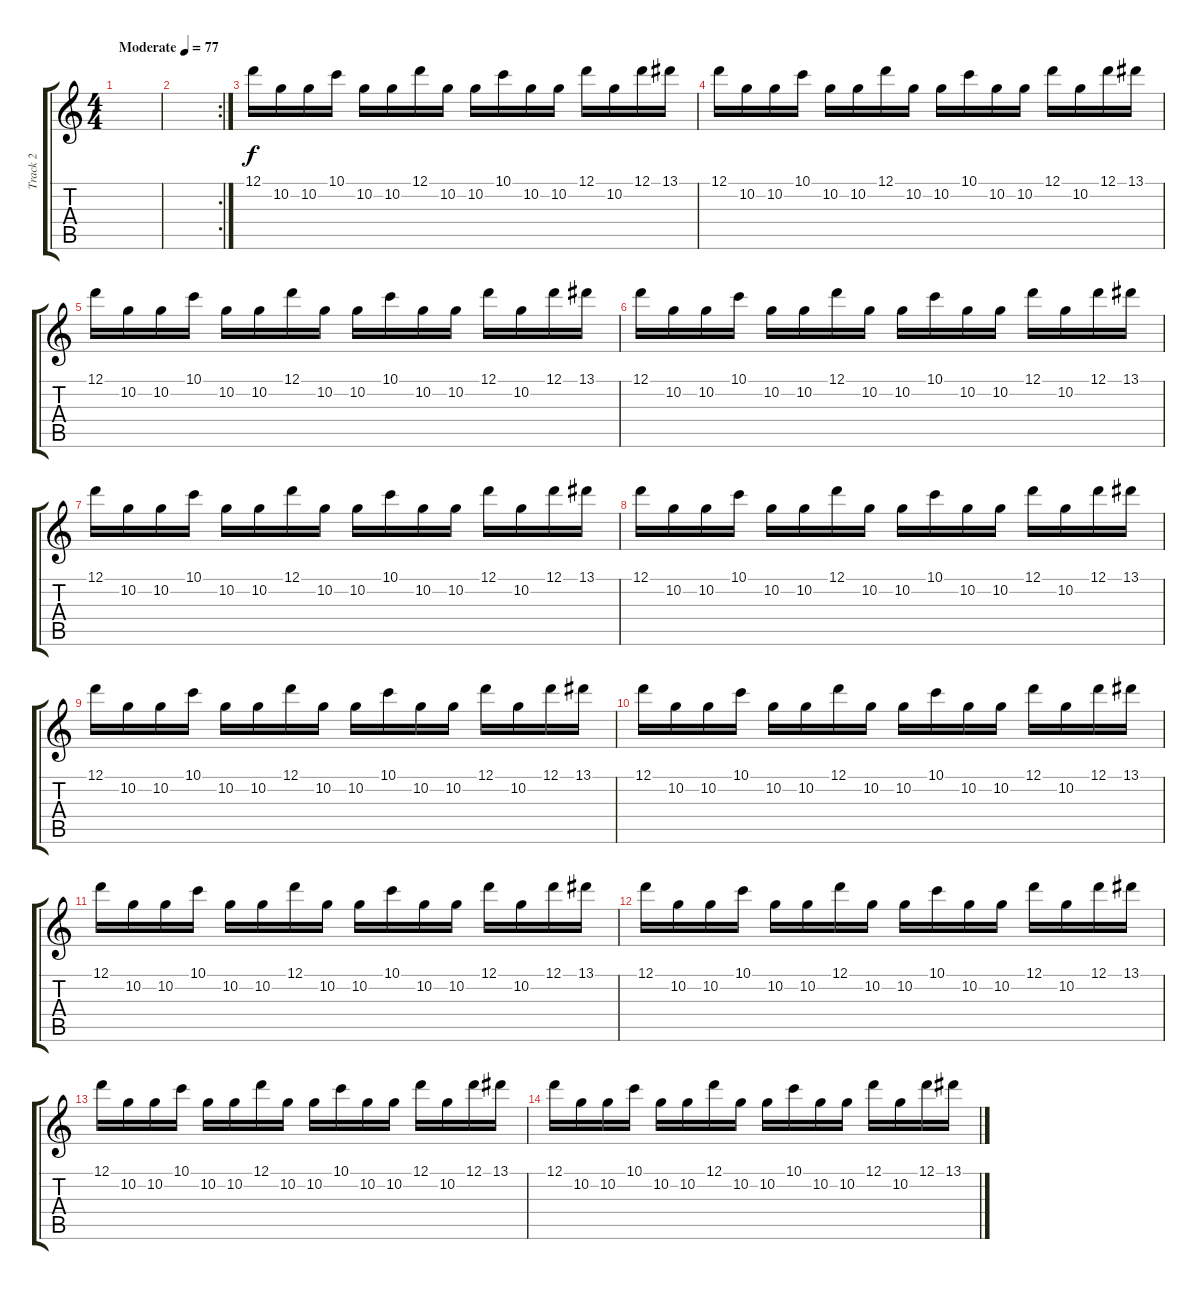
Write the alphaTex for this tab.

\track ("Track 2" "Track 2") {instrument overdrivenguitar}
\staff {score tabs}
\tuning (D4 A3 F3 C3 G2 C2) {hide}
\ts (4 4)
\tempo (77 "Moderate")
\clef g2
\ks c
|
\rc 2
|
12.1.16 10.2.16 10.2.16 10.1.16 10.2.16 10.2.16 12.1.16 10.2.16 10.2.16 10.1.16 10.2.16 10.2.16 12.1.16 10.2.16 12.1.16 13.1.16 |
12.1.16 10.2.16 10.2.16 10.1.16 10.2.16 10.2.16 12.1.16 10.2.16 10.2.16 10.1.16 10.2.16 10.2.16 12.1.16 10.2.16 12.1.16 13.1.16 |
12.1.16 10.2.16 10.2.16 10.1.16 10.2.16 10.2.16 12.1.16 10.2.16 10.2.16 10.1.16 10.2.16 10.2.16 12.1.16 10.2.16 12.1.16 13.1.16 |
12.1.16 10.2.16 10.2.16 10.1.16 10.2.16 10.2.16 12.1.16 10.2.16 10.2.16 10.1.16 10.2.16 10.2.16 12.1.16 10.2.16 12.1.16 13.1.16 |
12.1.16 10.2.16 10.2.16 10.1.16 10.2.16 10.2.16 12.1.16 10.2.16 10.2.16 10.1.16 10.2.16 10.2.16 12.1.16 10.2.16 12.1.16 13.1.16 |
12.1.16 10.2.16 10.2.16 10.1.16 10.2.16 10.2.16 12.1.16 10.2.16 10.2.16 10.1.16 10.2.16 10.2.16 12.1.16 10.2.16 12.1.16 13.1.16 |
12.1.16 10.2.16 10.2.16 10.1.16 10.2.16 10.2.16 12.1.16 10.2.16 10.2.16 10.1.16 10.2.16 10.2.16 12.1.16 10.2.16 12.1.16 13.1.16 |
12.1.16 10.2.16 10.2.16 10.1.16 10.2.16 10.2.16 12.1.16 10.2.16 10.2.16 10.1.16 10.2.16 10.2.16 12.1.16 10.2.16 12.1.16 13.1.16 |
12.1.16 10.2.16 10.2.16 10.1.16 10.2.16 10.2.16 12.1.16 10.2.16 10.2.16 10.1.16 10.2.16 10.2.16 12.1.16 10.2.16 12.1.16 13.1.16 |
12.1.16 10.2.16 10.2.16 10.1.16 10.2.16 10.2.16 12.1.16 10.2.16 10.2.16 10.1.16 10.2.16 10.2.16 12.1.16 10.2.16 12.1.16 13.1.16 |
12.1.16 10.2.16 10.2.16 10.1.16 10.2.16 10.2.16 12.1.16 10.2.16 10.2.16 10.1.16 10.2.16 10.2.16 12.1.16 10.2.16 12.1.16 13.1.16 |
12.1.16 10.2.16 10.2.16 10.1.16 10.2.16 10.2.16 12.1.16 10.2.16 10.2.16 10.1.16 10.2.16 10.2.16 12.1.16 10.2.16 12.1.16 13.1.16
